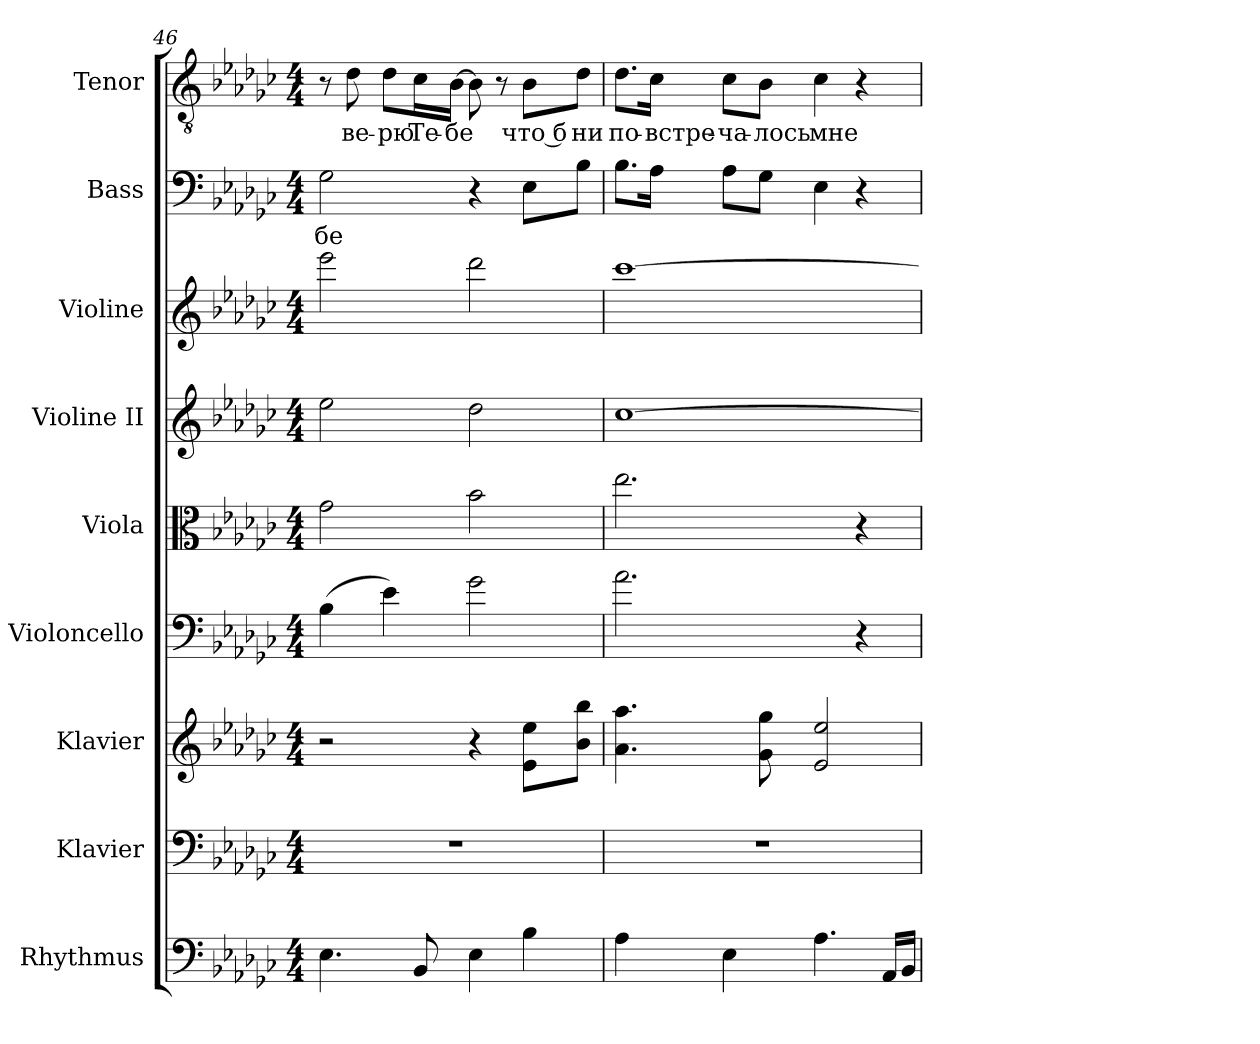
**kern	**kern	**kern	**kern	**kern	**kern	**kern	**kern	**text	**kern	**text
*part9	*part8	*part7	*part6	*part5	*part4	*part3	*part2	*part2	*part1	*part1
*staff9	*staff8	*staff7	*staff6	*staff5	*staff4	*staff3	*staff2	*staff2	*staff1	*staff1
*I"Rhythmus	*I"Klavier	*I"Klavier	*I"Violoncello	*I"Viola	*I"Violine II	*I"Violine	*I"Bass	*	*I"Tenor	*
*I'Rhy.	*I'Kla.	*I'Kla.	*I'Vc.	*I'Vla	*I'Vl.II	*I'Vln	*I'B.	*	*I'T.	*
!!LO:LB:g=z
*clefF4	*clefF4	*clefG2	*clefF4	*clefC3	*clefG2	*clefG2	*clefF4	*	*clefGv2	*
*ITrd7c12	*	*	*	*	*	*	*	*	*ITrd7c12	*
*k[b-e-a-d-g-c-]	*k[b-e-a-d-g-c-]	*k[b-e-a-d-g-c-]	*k[b-e-a-d-g-c-]	*k[b-e-a-d-g-c-]	*k[b-e-a-d-g-c-]	*k[b-e-a-d-g-c-]	*k[b-e-a-d-g-c-]	*	*k[b-e-a-d-g-c-]	*
*G-:	*G-:	*G-:	*G-:	*G-:	*G-:	*G-:	*G-:	*	*G-:	*
*M4/4	*M4/4	*M4/4	*M4/4	*M4/4	*M4/4	*M4/4	*M4/4	*	*M4/4	*
=46	=46	=46	=46	=46	=46	=46	=46	=46	=46	=46
!	!	!	!	!	!	!	!	!LO:LY:b:color=#000000	!	!
4.EE-i\	1r	2r	(4B-i\	2g-i\	2ee-i\	2eee-i\	2G-i\	-бе	8r	.
!	!	!	!	!	!	!	!	!	!	!LO:LY:b:color=#000000
.	.	.	.	.	.	.	.	.	8D-i\	ве-
!	!	!	!	!	!	!	!	!	!	!LO:LY:b:color=#000000
.	.	.	4e-i\)	.	.	.	.	.	8D-i\L	-рю
!	!	!	!	!	!	!	!	!	!	!LO:LY:b:color=#000000
8BBB-i/	.	.	.	.	.	.	.	.	16C-i\L	Те-
!	!	!	!	!	!	!	!	!	!	!LO:LY:b:color=#000000
.	.	.	.	.	.	.	.	.	[>16BB-i\JJ	-бе
4EE-i\	.	4r	2g-i\	2b-i\	2dd-i\	2ddd-i\	4r	.	8BB-i\]	.
.	.	.	.	.	.	.	.	.	8r	.
!	!	!	!	!	!	!	!	!	!	!LO:LY:b:color=#000000
4BB-i\	.	8e-i\ 8ee-iL	.	.	.	.	8E-i\L	.	8BB-i\L	что б
!	!	!	!	!	!	!	!	!	!	!LO:LY:b:color=#000000
.	.	8b-i\ 8bb-iJ	.	.	.	.	8B-i\J	.	8D-i\J	ни
=47	=47	=47	=47	=47	=47	=47	=47	=47	=47	=47
!	!	!	!	!	!	!	!	!	!	!LO:LY:b:color=#000000
4AA-i\	1r	4.a-i\ 4.aa-i	2.a-i\	2.ee-i\	[<1cc-i	[<1ccc-i	8.B-i\L	.	8.D-i\L	по-
!	!	!	!	!	!	!	!	!	!	!LO:LY:b:color=#000000
.	.	.	.	.	.	.	16A-i\Jk	.	16C-i\Jk	-встре-
!	!	!	!	!	!	!	!	!	!	!LO:LY:b:color=#000000
4EE-i\	.	.	.	.	.	.	8A-i\L	.	8C-i\L	-ча-
!	!	!	!	!	!	!	!	!	!	!LO:LY:b:color=#000000
.	.	8g-i\ 8gg-i	.	.	.	.	8G-i\J	.	8BB-i\J	-лось
!	!	!	!	!	!	!	!	!	!	!LO:LY:b:color=#000000
4.AA-i\	.	2e-i/ 2ee-i	.	.	.	.	4E-i\	.	4C-i\	мне
.	.	.	4r	4r	.	.	4r	.	4r	.
16AAA-i/LL	.	.	.	.	.	.	.	.	.	.
16BBB-i/JJ	.	.	.	.	.	.	.	.	.	.
=	=	=	=	=	=	=	=	=	=	=
*-	*-	*-	*-	*-	*-	*-	*-	*-	*-	*-
